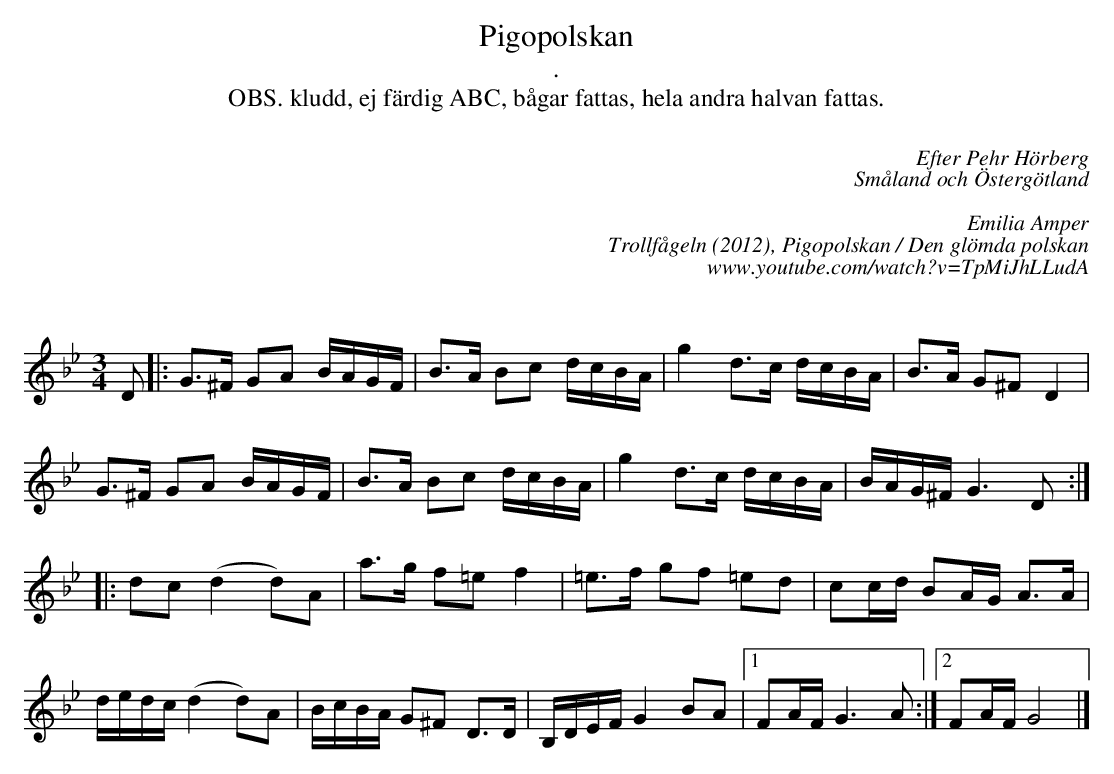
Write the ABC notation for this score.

X:1
Q: 80
T: Pigopolskan
T: .
T: OBS. kludd, ej färdig ABC, bågar fattas, hela andra halvan fattas.
C:
C: Efter Pehr Hörberg
C: Småland och Östergötland
C:
C: Emilia Amper
C: Trollfågeln (2012), Pigopolskan / Den glömda polskan
C: www.youtube.com/watch?v=TpMiJhLLudA
C:
M: 3/4
L: 1/8
K: Gm
D |: G3/^F/ GA B/A/G/F/ | B3/A/ Bc d/c/B/A/ | g2 d3/c/ d/c/B/A/ | B3/A/ G^F D2 |
G3/^F/ GA B/A/G/F/ | B3/A/ Bc d/c/B/A/ | g2 d3/c/ d/c/B/A/ | B/A/G/^F/ G3 D :|
|: dc (d2 d)A | a3/g/ f=e f2 | =e3/f/ gf =ed | cc/d/ BA/G/ A3/A/ |
d/e/d/c/ (d2 d)A | B/c/B/A/ G^F D3/D/ | B,/D/E/F/ G2 BA |[1 FA/F/ G3 A :|[2 FA/F/ G4 |]
